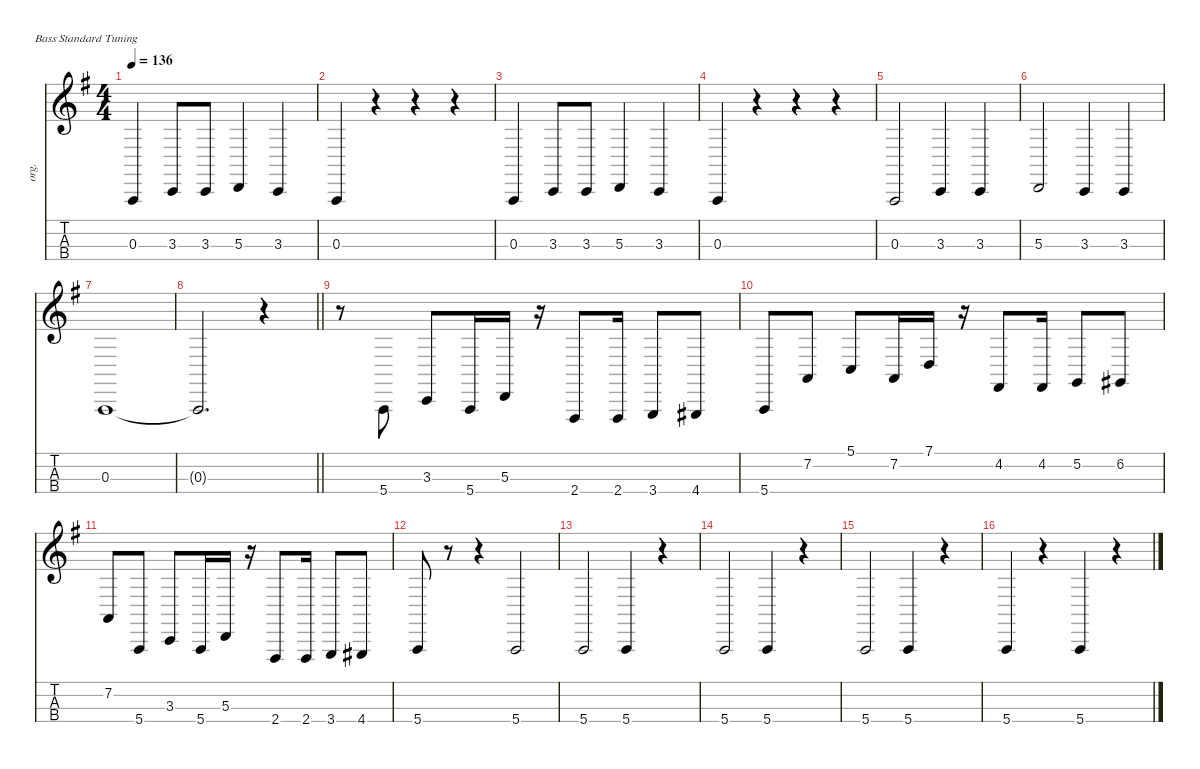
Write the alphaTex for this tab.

\defaultSystemsLayout 4
\hideDynamics
\bracketExtendMode nobrackets
\otherSystemsTrackNameOrientation horizontal
\track ("Orgue" "org.") {instrument drawbarorgan}
\staff {score tabs}
\tuning (G2 D2 A1 E1)
\ts (4 4)
\tempo 136
\clef g2
\ks g
0.3{acc forcenatural}.4{dy f beam Up} 3.3{acc forcenatural}.8{beam Up} 3.3{acc forcenatural}.8{beam Up} 5.3{acc forcenatural}.4{beam Up} 3.3{acc forcenatural}.4{beam Up} |
0.3{acc forcenatural}.4{beam Up} r.4{beam Up} r.4{beam Up} r.4{beam Up} |
0.3{acc forcenatural}.4{beam Up} 3.3{acc forcenatural}.8{beam Up} 3.3{acc forcenatural}.8{beam Up} 5.3{acc forcenatural}.4{beam Up} 3.3{acc forcenatural}.4{beam Up} |
0.3{acc forcenatural}.4{beam Up} r.4{beam Up} r.4{beam Up} r.4{beam Up} |
0.3{acc forcenatural}.2{beam Up} 3.3{acc forcenatural}.4{beam Up} 3.3{acc forcenatural}.4{beam Up} |
5.3{acc forcenatural}.2{beam Up} 3.3{acc forcenatural}.4{beam Up} 3.3{acc forcenatural}.4{beam Up} |
0.3{acc forcenatural}.1{beam Up} |
\barLineRight lightlight
0.3{t acc forcenatural}.2{d beam Up} r.4{beam Up} |
r.8{beam Down} 5.4{acc forcenatural}.8{beam Up} 3.3{acc forcenatural}.8{beam Up} 5.4{acc forcenatural}.16{beam Up} 5.3{acc forcenatural}.16{beam Up} r.16{beam Up} 2.4{acc #}.8{beam Up} 2.4{acc #}.16{beam Up} 3.4{acc forcenatural}.8{beam Up} 4.4{acc #}.8{beam Up} |
5.4{acc forcenatural}.8{beam Up} 7.2{acc forcenatural}.8{beam Up} 5.1{acc forcenatural}.8{beam Up} 7.2{acc forcenatural}.16{beam Up} 7.1{acc forcenatural}.16{beam Up} r.16{beam Up} 4.2{acc #}.8{beam Up} 4.2{acc #}.16{beam Up} 5.2{acc forcenatural}.8{beam Up} 6.2{acc #}.8{beam Up} |
7.2{acc forcenatural}.8{beam Up} 5.4{acc forcenatural}.8{beam Up} 3.3{acc forcenatural}.8{beam Up} 5.4{acc forcenatural}.16{beam Up} 5.3{acc forcenatural}.16{beam Up} r.16{beam Up} 2.4{acc #}.8{beam Up} 2.4{acc #}.16{beam Up} 3.4{acc forcenatural}.8{beam Up} 4.4{acc #}.8{beam Up} |
5.4{acc forcenatural}.8{beam Up} r.8{beam Up} r.4{beam Up} 5.4{acc forcenatural}.2{beam Up} |
5.4{acc forcenatural}.2{beam Up} 5.4{acc forcenatural}.4{beam Up} r.4{beam Up} |
5.4{acc forcenatural}.2{beam Up} 5.4{acc forcenatural}.4{beam Up} r.4{beam Up} |
5.4{acc forcenatural}.2{beam Up} 5.4{acc forcenatural}.4{beam Up} r.4{beam Up} |
5.4{acc forcenatural}.4{beam Up} r.4{beam Up} 5.4{acc forcenatural}.4{beam Up} r.4{beam Up}
